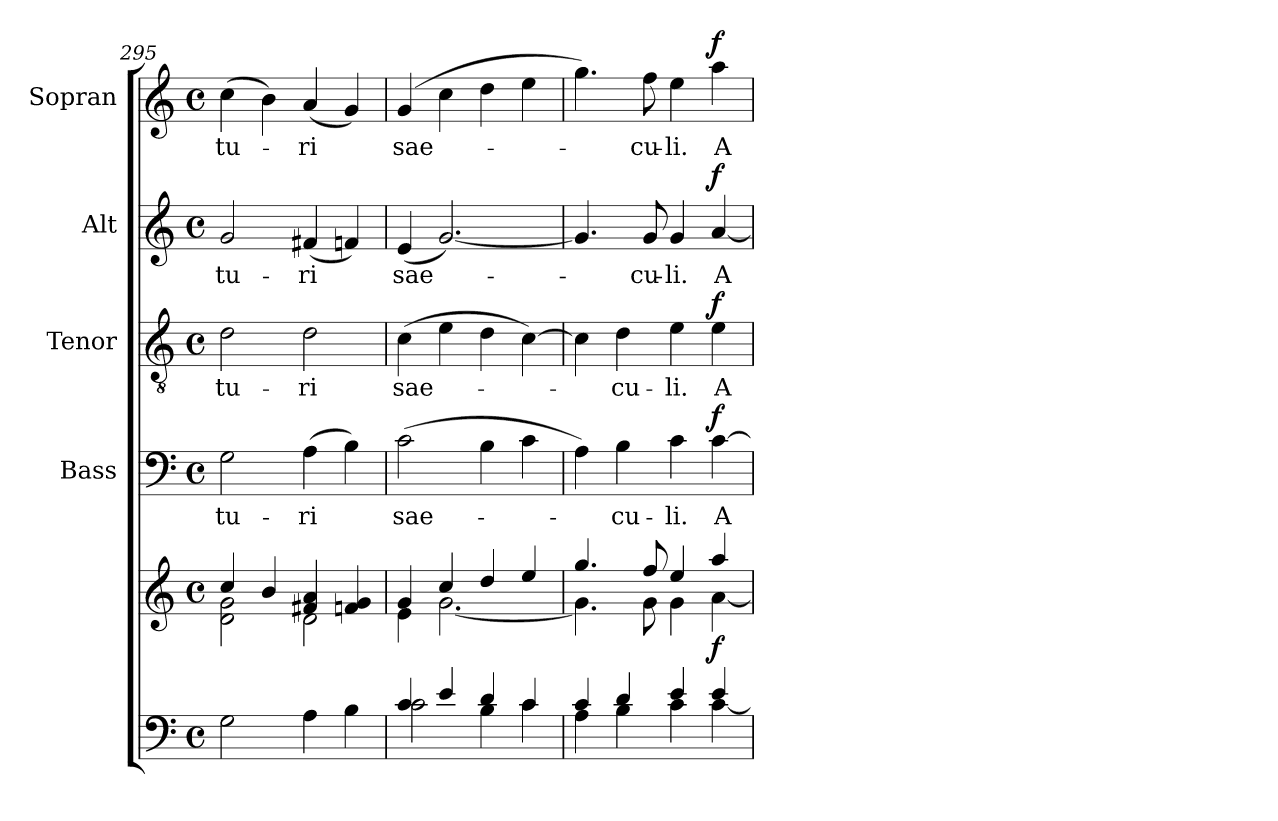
**kern	**kern	**dynam	**kern	**text	**dynam	**kern	**text	**dynam	**kern	**text	**dynam	**kern	**text	**dynam
*part5	*part5	*part5	*part4	*part4	*part4	*part3	*part3	*part3	*part2	*part2	*part2	*part1	*part1	*part1
*staff6	*staff5	*staff5/6	*staff4	*staff4	*staff4	*staff3	*staff3	*staff3	*staff2	*staff2	*staff2	*staff1	*staff1	*staff1
*	*	*	*I"Bass	*	*	*I"Tenor	*	*	*I"Alt	*	*	*I"Sopran	*	*
*	*	*	*I'B.	*	*	*I'T.	*	*	*I'A.	*	*	*I'S.	*	*
*clefF4	*clefG2	*	*clefF4	*	*	*clefGv2	*	*	*clefG2	*	*	*clefG2	*	*
*k[]	*k[]	*	*k[]	*	*	*k[]	*	*	*k[]	*	*	*k[]	*	*
*C:	*C:	*	*C:	*	*	*C:	*	*	*C:	*	*	*C:	*	*
*M4/4	*M4/4	*	*M4/4	*	*	*M4/4	*	*	*M4/4	*	*	*M4/4	*	*
*met(c)	*met(c)	*	*met(c)	*	*	*met(c)	*	*	*met(c)	*	*	*met(c)	*	*
=295	=295	=295	=295	=295	=295	=295	=295	=295	=295	=295	=295	=295	=295	=295
*	*^	*	*	*	*	*	*	*	*	*	*	*	*	*
!	!	!	!	!	!LO:LY:b	!	!	!LO:LY:b	!	!	!LO:LY:b	!	!	!LO:LY:b	!
2G\	4cc/	2d\ 2g\	.	2G\	-tu-	.	2d\	-tu-	.	2g/	-tu-	.	(>4cc\	-tu-	.
.	4b/	.	.	.	.	.	.	.	.	.	.	.	4b\)	.	.
!	!	!	!	!	!LO:LY:b	!	!	!LO:LY:b	!	!	!LO:LY:b	!	!	!LO:LY:b	!
4A\	4f#X/ 4a/	2d\	.	(>4A\	-ri	.	2d\	-ri	.	(<4f#X/	-ri	.	(<4a/	-ri	.
4B\	4fn/ 4g/	.	.	4B\)	.	.	.	.	.	4fn/)	.	.	4g/)	.	.
=296	=296	=296	=296	=296	=296	=296	=296	=296	=296	=296	=296	=296	=296	=296	=296
*^	*	*	*	*	*	*	*	*	*	*	*	*	*	*	*
!	!	!	!	!	!	!LO:LY:b	!	!	!LO:LY:b	!	!	!LO:LY:b	!	!	!LO:LY:b	!
4c/	2c\	4g/	4e\	.	(>2c\	sae-	.	(>4c\	sae-	.	(<4e/	sae-	.	(4g/	sae-	.
4e/	.	4cc/	[<2.g\	.	.	.	.	4e\	.	.	[2.g/)	.	.	4cc\	.	.
4d/	4B\	4dd/	.	.	4B\	.	.	4d\	.	.	.	.	.	4dd\	.	.
4c/	4c\	4ee/	.	.	4c\	.	.	[4c\)	.	.	.	.	.	4ee\	.	.
=297	=297	=297	=297	=297	=297	=297	=297	=297	=297	=297	=297	=297	=297	=297	=297	=297
4c/	4A\	4.gg/	4.g\]	.	4A\)	.	.	4c\]	.	.	4.g/]	.	.	4.gg\)	.	.
!	!	!	!	!	!	!LO:LY:b	!	!	!LO:LY:b	!	!	!	!	!	!	!
4d/	4B\	.	.	.	4B\	-cu-	.	4d\	-cu-	.	.	.	.	.	.	.
!	!	!	!	!	!	!	!	!	!	!	!	!LO:LY:b	!	!	!LO:LY:b	!
.	.	8ff/	8g\	.	.	.	.	.	.	.	8g/	-cu-	.	8ff\	-cu-	.
!	!	!	!	!	!	!LO:LY:b	!	!	!LO:LY:b	!	!	!LO:LY:b	!	!	!LO:LY:b	!
4e/	4c\	4ee/	4g\	.	4c\	-li.	.	4e\	-li.	.	4g/	-li.	.	4ee\	-li.	.
!	!	!	!	!LO:DY:b	!	!LO:LY:b	!LO:DY:a	!	!LO:LY:b	!LO:DY:a	!	!LO:LY:b	!LO:DY:a	!	!LO:LY:b	!LO:DY:a
4e/	[<4c\	4aa/	[<4a\	f	[4c\	A-	f	4e\	A-	f	[4a/	A-	f	4aa\	A-	f
*v	*v	*	*	*	*	*	*	*	*	*	*	*	*	*	*	*
*	*v	*v	*	*	*	*	*	*	*	*	*	*	*	*	*
=	=	=	=	=	=	=	=	=	=	=	=	=	=	=
*-	*-	*-	*-	*-	*-	*-	*-	*-	*-	*-	*-	*-	*-	*-
